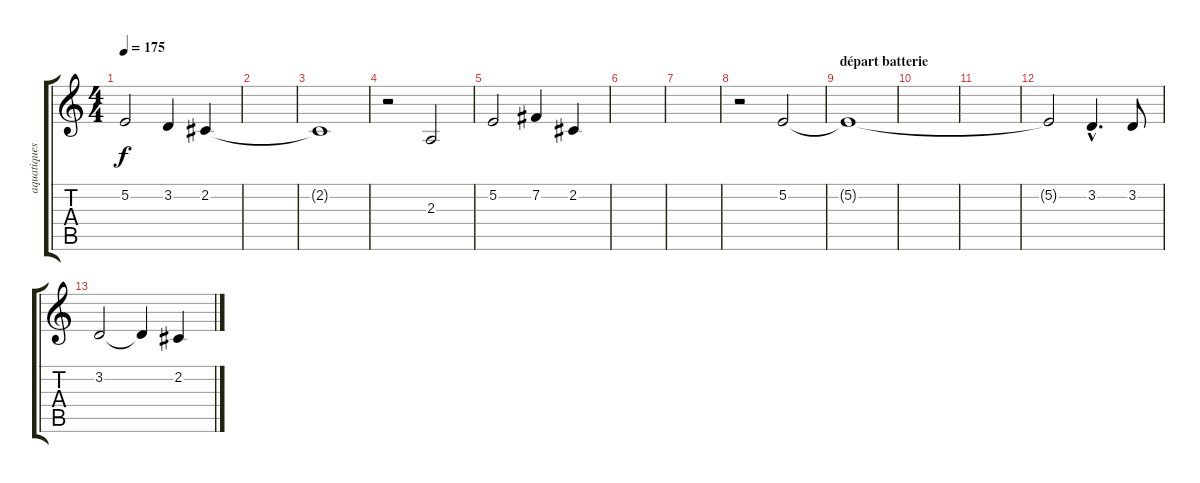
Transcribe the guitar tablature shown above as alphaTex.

\track ("aquatiques sounds" "aquatiques") {instrument fx7echoes}
\staff {score tabs}
\tuning (E4 B3 G3 D3 A2 E2) {hide}
\ts (4 4)
\tempo 175
\clef g2
\ks c
5.2.2{dy f} 3.2.4 2.2.4 |
|
2.2{t}.1 |
r.2 2.3.2 |
5.2.2 7.2.4 2.2.4 |
|
|
r.2 5.2.2 |
\section ("" "départ batterie")
5.2{t}.1 |
|
|
5.2{t}.2 3.2{hac}.4{d} 3.2.8 |
3.2.2 3.2{t}.4 2.2.4
